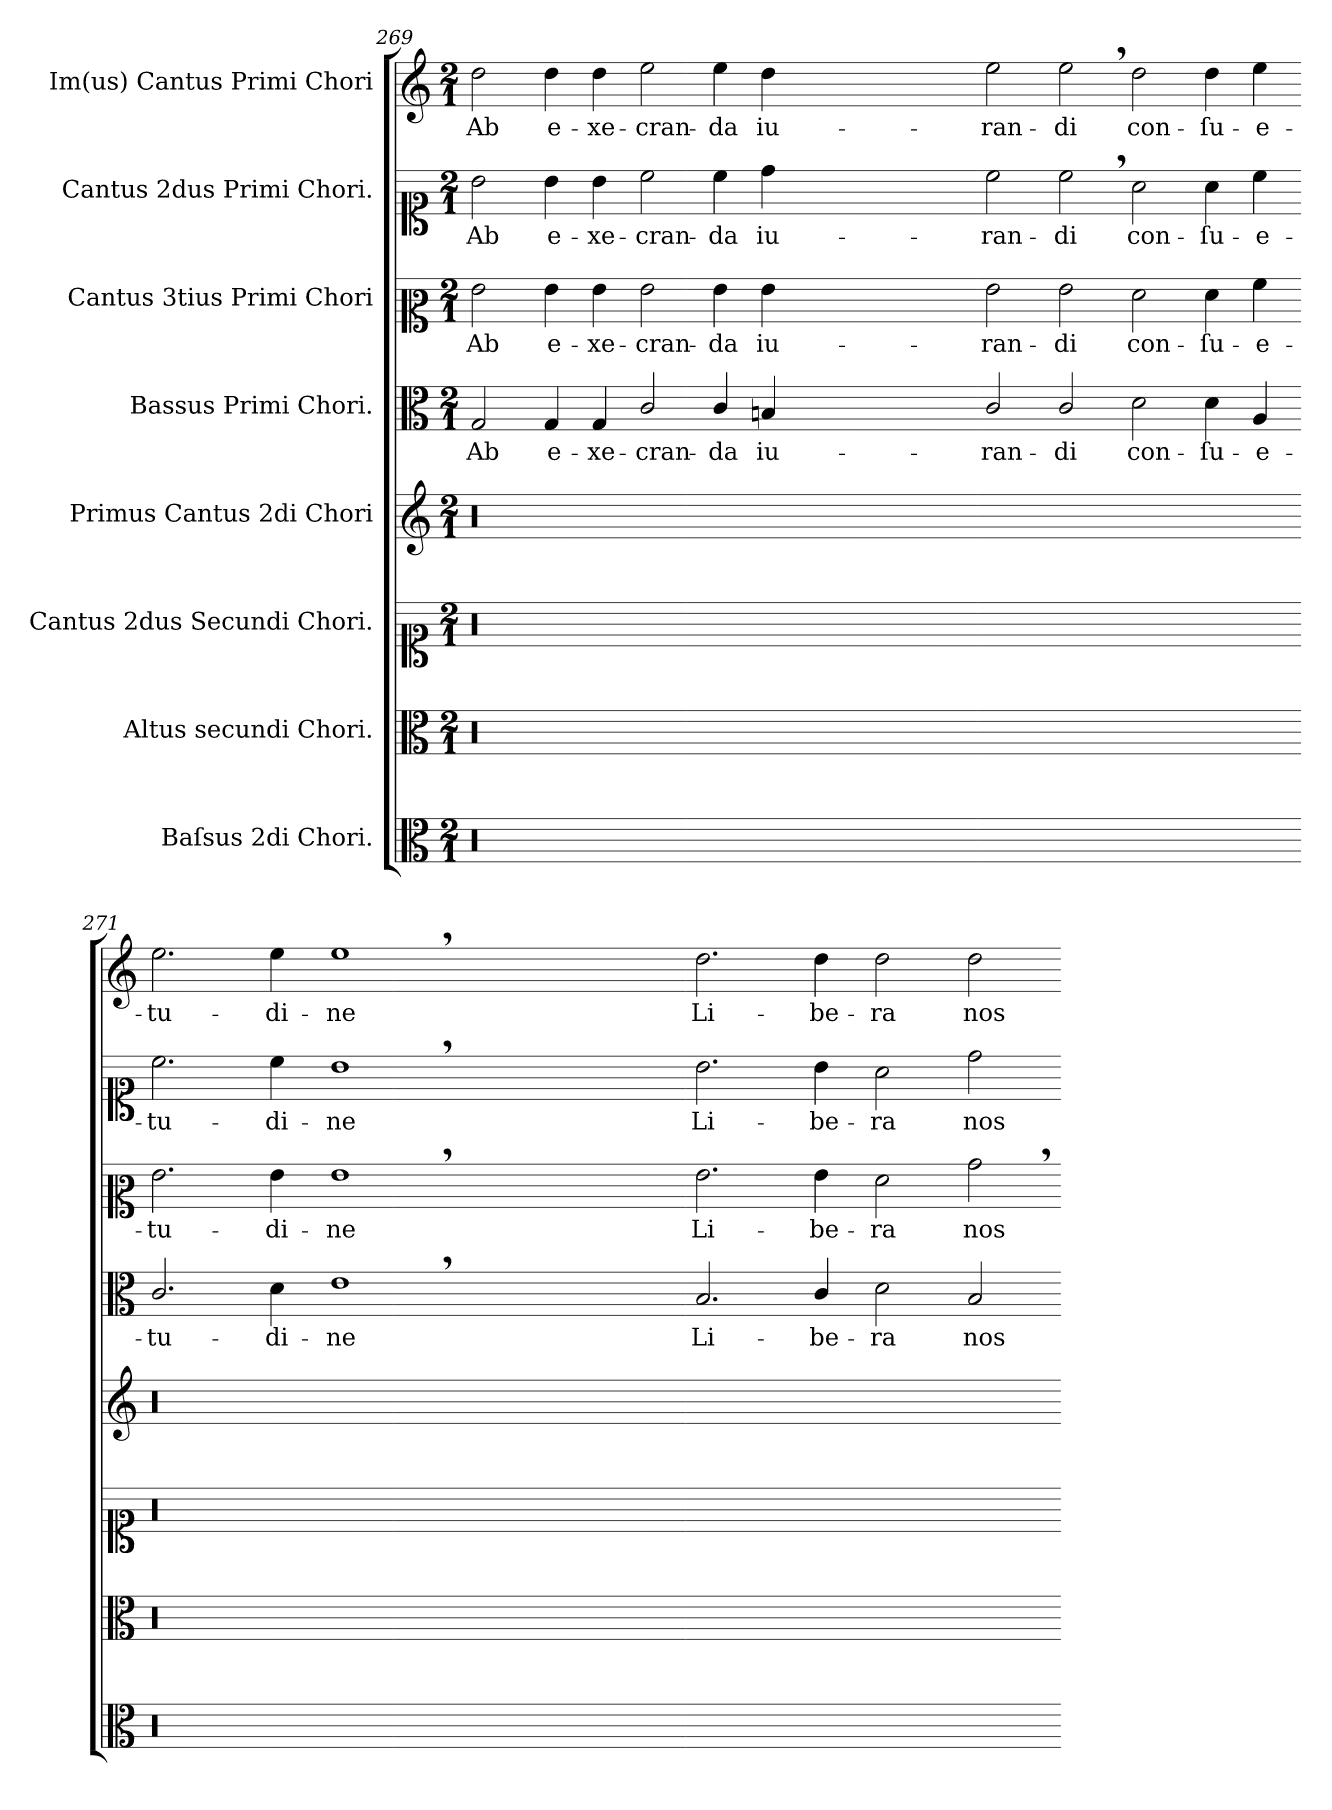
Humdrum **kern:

**kern	**kern	**kern	**kern	**kern	**text	**kern	**text	**kern	**text	**kern	**text
*part8	*part7	*part6	*part5	*part4	*part4	*part3	*part3	*part2	*part2	*part1	*part1
*staff8	*staff7	*staff6	*staff5	*staff4	*staff4	*staff3	*staff3	*staff2	*staff2	*staff1	*staff1
*I"Baſsus 2di Chori.	*I"Altus secundi Chori.	*I"Cantus 2dus Secundi Chori.	*I"Primus Cantus 2di Chori	*I"Bassus Primi Chori.	*	*I"Cantus 3tius Primi Chori	*	*I"Cantus 2dus Primi Chori.	*	*I"Im(us) Cantus Primi Chori	*
*clefC3	*clefC3	*clefC1	*clefG2	*clefC3	*	*clefC2	*	*clefC1	*	*clefG2	*
*k[]	*k[]	*k[]	*k[]	*k[]	*	*k[]	*	*k[]	*	*k[]	*
*M2/1	*M2/1	*M2/1	*M2/1	*M2/1	*	*M2/1	*	*M2/1	*	*M2/1	*
=269	=269	=269	=269	=269	=269	=269	=269	=269	=269	=269	=269
00r	00r	00r	00r	2G/	Ab	2g\	Ab	2b\	Ab	2dd\	Ab
.	.	.	.	4G/	e-	4g\	e-	4b\	e-	4dd\	e-
.	.	.	.	4G/	-xe-	4g\	-xe-	4b\	-xe-	4dd\	-xe-
.	.	.	.	2c/	-cran-	2g\	-cran-	2cc\	-cran-	2ee\	-cran-
.	.	.	.	4c/	-da	4g\	-da	4cc\	-da	4ee\	-da
.	.	.	.	4Bn/	iu-	4g\	iu-	4dd\	iu-	4dd\	iu-
.	.	.	.	0ryy	.	0ryy	.	0ryy	.	0ryy	.
=270-	=270-	=270-	=270-	=270-	=270-	=270-	=270-	=270-	=270-	=270-	=270-
0ryy	0ryy	0ryy	0ryy	2c/	-ran-	2g\	-ran-	2cc\	-ran-	2ee\	-ran-
.	.	.	.	2c/	-di	2g\	-di	2cc,<\	-di	2ee,<\	-di
.	.	.	.	2d\	con-	2f\	con-	2a\	con-	2dd\	con-
.	.	.	.	4d\	-ſu-	4f\	-ſu-	4a\	-ſu-	4dd\	-ſu-
.	.	.	.	4A/	-e-	4a\	-e-	4cc\	-e-	4ee\	-e-
=271-	=271-	=271-	=271-	=271-	=271-	=271-	=271-	=271-	=271-	=271-	=271-
00r	00r	00r	00r	2.c/	-tu-	2.g\	-tu-	2.cc\	-tu-	2.ee\	-tu-
.	.	.	.	4d\	-di-	4g\	-di-	4cc\	-di-	4ee\	-di-
.	.	.	.	1e,<	-ne	1g,<	-ne	1b,<	-ne	1ee,<	-ne
.	.	.	.	0ryy	.	0ryy	.	0ryy	.	0ryy	.
=272-	=272-	=272-	=272-	=272-	=272-	=272-	=272-	=272-	=272-	=272-	=272-
0ryy	0ryy	0ryy	0ryy	2.B/	Li-	2.g\	Li-	2.b\	Li-	2.dd\	Li-
.	.	.	.	4c/	-be-	4g\	-be-	4b\	-be-	4dd\	-be-
.	.	.	.	2d\	-ra	2f\	-ra	2a\	-ra	2dd\	-ra
.	.	.	.	2B/	nos	2b,<\	nos	2dd\	nos	2dd\	nos
=-	=-	=-	=-	=-	=-	=-	=-	=-	=-	=-	=-
*-	*-	*-	*-	*-	*-	*-	*-	*-	*-	*-	*-
